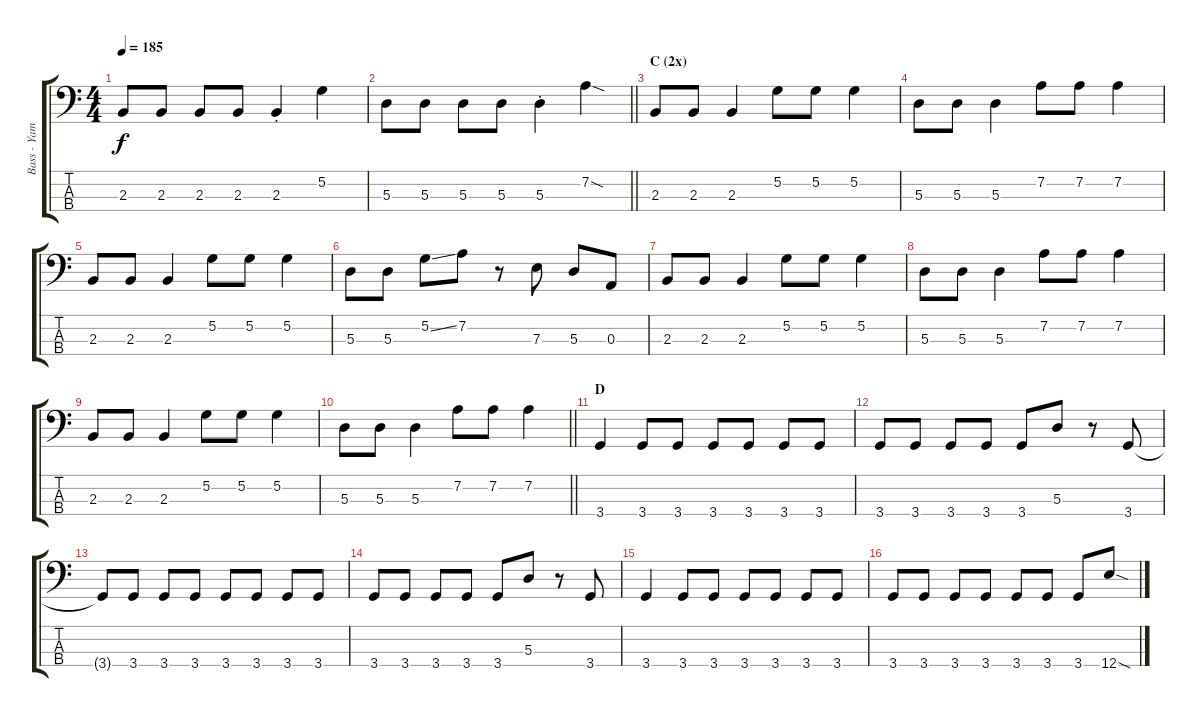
\track ("Bass - Yamada" "Bass - Yam") {instrument electricbasspick}
\staff {score tabs}
\tuning (G2 D2 A1 E1) {hide}
\ts (4 4)
\tempo 185
\clef f4
\ks c
2.3.8{dy f} 2.3.8 2.3.8 2.3.8 2.3{st}.4 5.2.4 |
\barLineRight lightlight
5.3.8 5.3.8 5.3.8 5.3.8 5.3{st}.4 7.2{sod}.4 |
\section ("" "C (2x)")
2.3.8 2.3.8 2.3.4 5.2.8 5.2.8 5.2.4 |
5.3.8 5.3.8 5.3.4 7.2.8 7.2.8 7.2.4 |
2.3.8 2.3.8 2.3.4 5.2.8 5.2.8 5.2.4 |
5.3.8 5.3.8 5.2{ss}.8 7.2.8 r.8 7.3.8 5.3.8 0.3.8 |
2.3.8 2.3.8 2.3.4 5.2.8 5.2.8 5.2.4 |
5.3.8 5.3.8 5.3.4 7.2.8 7.2.8 7.2.4 |
2.3.8 2.3.8 2.3.4 5.2.8 5.2.8 5.2.4 |
\barLineRight lightlight
5.3.8 5.3.8 5.3.4 7.2.8 7.2.8 7.2.4 |
\section ("" "D")
3.4.4 3.4.8 3.4.8 3.4.8 3.4.8 3.4.8 3.4.8 |
3.4.8 3.4.8 3.4.8 3.4.8 3.4.8 5.3.8 r.8 3.4.8 |
3.4{t}.8 3.4.8 3.4.8 3.4.8 3.4.8 3.4.8 3.4.8 3.4.8 |
3.4.8 3.4.8 3.4.8 3.4.8 3.4.8 5.3.8 r.8 3.4.8 |
3.4.4 3.4.8 3.4.8 3.4.8 3.4.8 3.4.8 3.4.8 |
3.4.8 3.4.8 3.4.8 3.4.8 3.4.8 3.4.8 3.4.8 12.4{sod}.8
